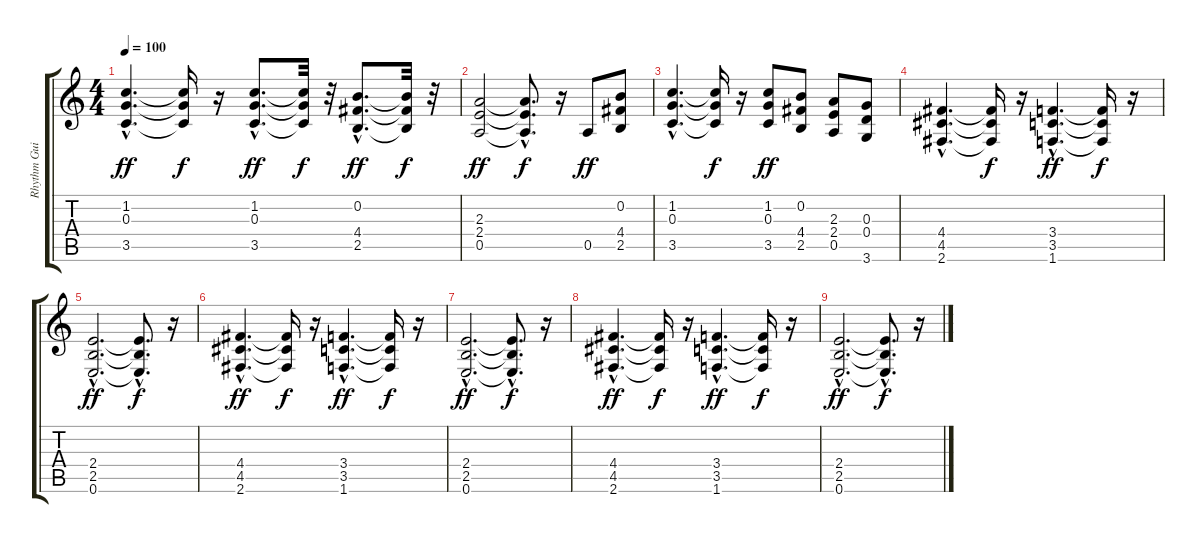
\track ("Rhythm Guitar" "Rhythm Gui") {instrument distortionguitar}
\staff {score tabs}
\tuning (E4 B3 G3 D3 A2 E2) {hide}
\ts (4 4)
\tempo 100
\clef g2
\ks c
(1.2{hac} 0.3{hac} 3.5{hac}).4{d dy ff} (1.2{t} 0.3{t} 3.5{t}).16{dy f} r.16 (1.2{hac} 0.3{hac} 3.5{hac}).8{d dy ff} (1.2{t} 0.3{t} 3.5{t}).32{dy f} r.32 (0.2{hac} 4.4{hac} 2.5{hac}).8{d dy ff} (0.2{t} 4.4{t} 2.5{t}).32{dy f} r.32 |
(2.3 2.4 0.5).2{dy ff} (2.3{hac t} 2.4{hac t} 0.5{hac t}).8{d dy f} r.16 0.5.8{dy ff} (0.2 4.4 2.5).8 |
(1.2{hac} 0.3{hac} 3.5{hac}).4{d} (1.2{t} 0.3{t} 3.5{t}).16{dy f} r.16 (1.2 0.3 3.5).8{dy ff} (0.2 4.4 2.5).8 (2.3 2.4 0.5).8 (0.3 0.4 3.6).8 |
(4.4{hac} 4.5{hac} 2.6{hac}).4{d} (4.4{t} 4.5{t} 2.6{t}).16{dy f} r.16 (3.4{hac} 3.5{hac} 1.6{hac}).4{d dy ff} (3.4{t} 3.5{t} 1.6{t}).16{dy f} r.16 |
(2.4{hac} 2.5{hac} 0.6{hac}).2{d dy ff} (2.4{hac t} 2.5{hac t} 0.6{hac t}).8{d dy f} r.16 |
(4.4{hac} 4.5{hac} 2.6{hac}).4{d dy ff} (4.4{t} 4.5{t} 2.6{t}).16{dy f} r.16 (3.4{hac} 3.5{hac} 1.6{hac}).4{d dy ff} (3.4{t} 3.5{t} 1.6{t}).16{dy f} r.16 |
(2.4{hac} 2.5{hac} 0.6{hac}).2{d dy ff} (2.4{hac t} 2.5{hac t} 0.6{hac t}).8{d dy f} r.16 |
(4.4{hac} 4.5{hac} 2.6{hac}).4{d dy ff} (4.4{t} 4.5{t} 2.6{t}).16{dy f} r.16 (3.4{hac} 3.5{hac} 1.6{hac}).4{d dy ff} (3.4{t} 3.5{t} 1.6{t}).16{dy f} r.16 |
(2.4{hac} 2.5{hac} 0.6{hac}).2{d dy ff} (2.4{hac t} 2.5{hac t} 0.6{hac t}).8{d dy f} r.16
